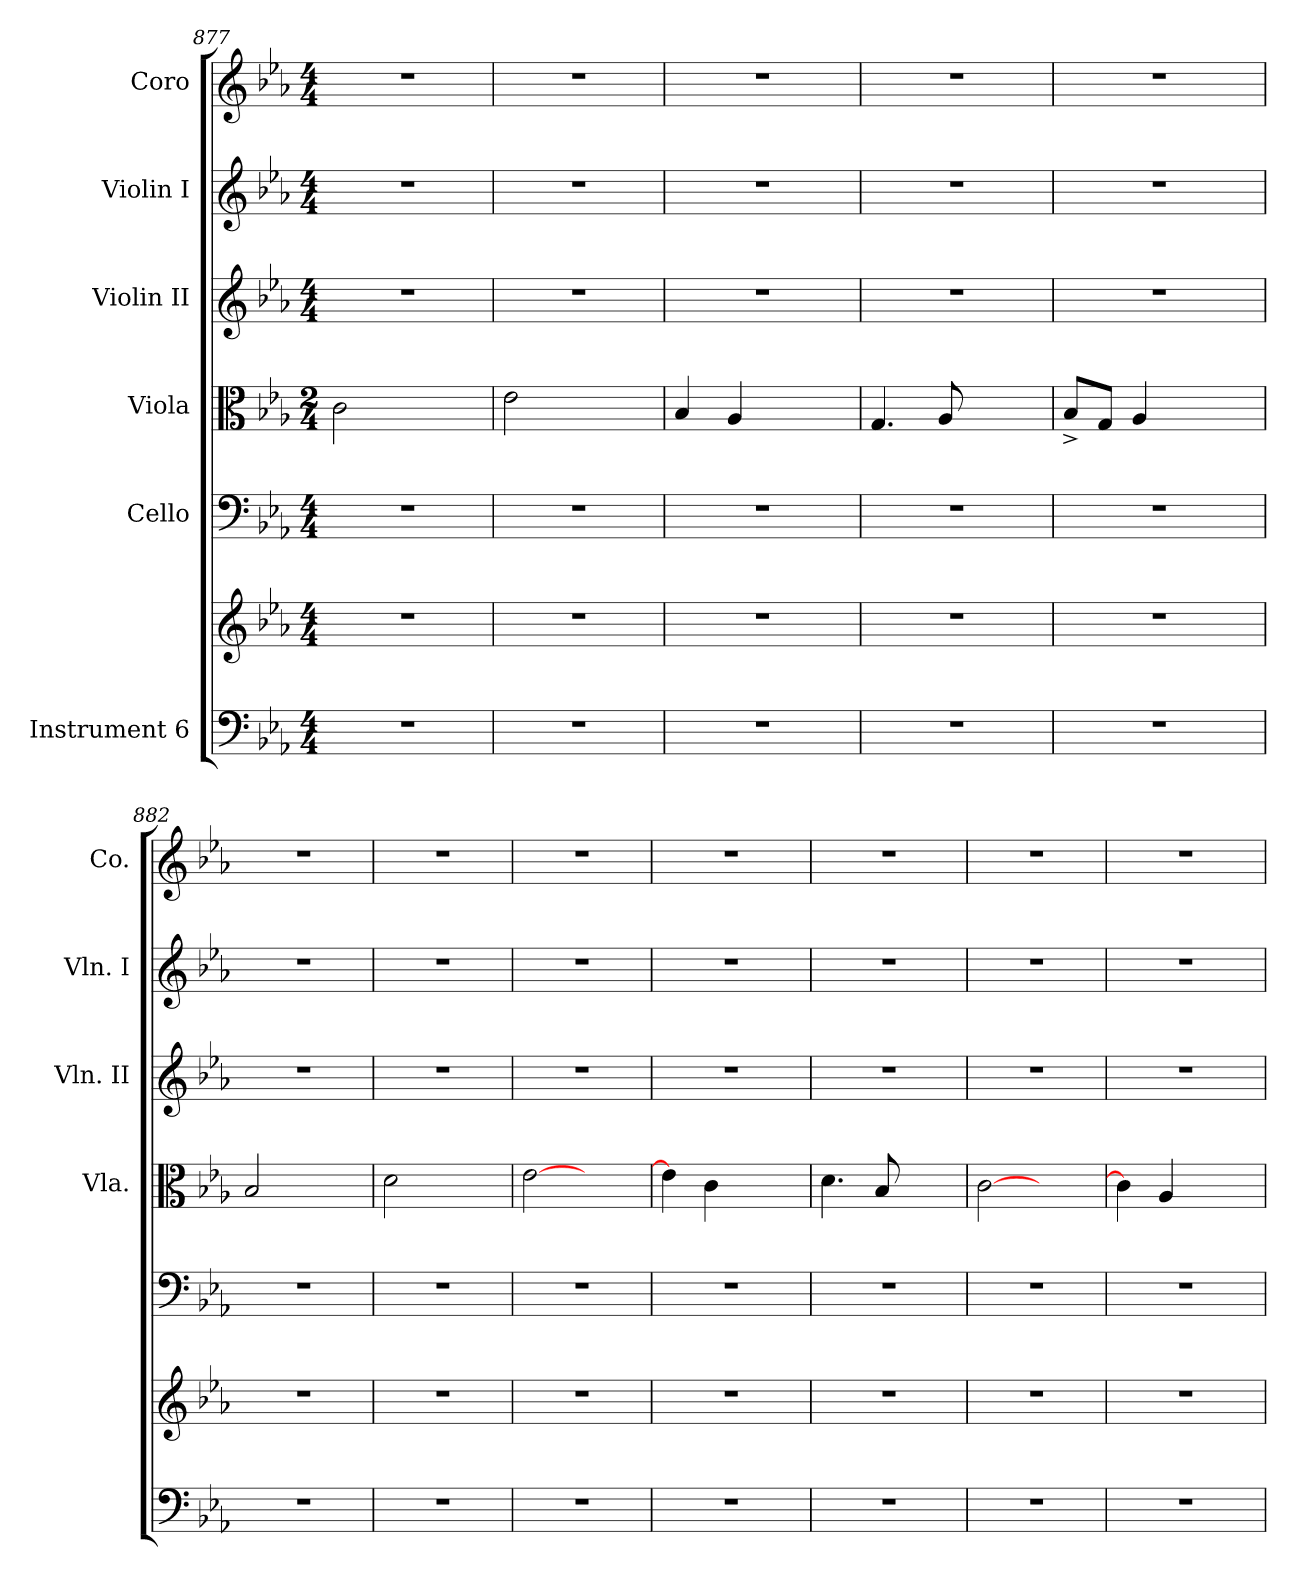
**kern	**kern	**kern	**kern	**kern	**kern	**kern
*part6	*part6	*part5	*part4	*part3	*part2	*part1
*staff7	*staff6	*staff5	*staff4	*staff3	*staff2	*staff1
*I"Instrument 6	*	*I"Cello	*I"Viola	*I"Violin II	*I"Violin I	*I"Coro
*	*	*	*I'Vla.	*I'Vln. II	*I'Vln. I	*I'Co.
*clefF4	*clefG2	*clefF4	*clefC3	*clefG2	*clefG2	*clefG2
*k[b-e-a-]	*k[b-e-a-]	*k[b-e-a-]	*k[b-e-a-]	*k[b-e-a-]	*k[b-e-a-]	*k[b-e-a-]
*E-:	*E-:	*E-:	*E-:	*E-:	*E-:	*E-:
*M4/4	*M4/4	*M4/4	*M2/4	*M4/4	*M4/4	*M4/4
=877	=877	=877	=877	=877	=877	=877
1r	1r	1r	2c\	1r	1r	1r
.	.	.	2ryy	.	.	.
=878	=878	=878	=878	=878	=878	=878
1r	1r	1r	2e-\	1r	1r	1r
.	.	.	2ryy	.	.	.
=879	=879	=879	=879	=879	=879	=879
1r	1r	1r	4B-/	1r	1r	1r
.	.	.	4A-/	.	.	.
.	.	.	2ryy	.	.	.
=880	=880	=880	=880	=880	=880	=880
1r	1r	1r	4.G/	1r	1r	1r
.	.	.	8A-/	.	.	.
.	.	.	2ryy	.	.	.
=881	=881	=881	=881	=881	=881	=881
1r	1r	1r	8B-^>/L	1r	1r	1r
.	.	.	8G/J	.	.	.
.	.	.	4A-/	.	.	.
.	.	.	2ryy	.	.	.
=882	=882	=882	=882	=882	=882	=882
1r	1r	1r	2B-/	1r	1r	1r
.	.	.	2ryy	.	.	.
=883	=883	=883	=883	=883	=883	=883
1r	1r	1r	2d\	1r	1r	1r
.	.	.	2ryy	.	.	.
=884	=884	=884	=884	=884	=884	=884
1r	1r	1r	[>2e-\	1r	1r	1r
.	.	.	2ryy	.	.	.
=885	=885	=885	=885	=885	=885	=885
1r	1r	1r	4e-\]	1r	1r	1r
.	.	.	4c\	.	.	.
.	.	.	2ryy	.	.	.
!!LO:LB:g=z
=886	=886	=886	=886	=886	=886	=886
1r	1r	1r	4.d\	1r	1r	1r
.	.	.	8B-/	.	.	.
.	.	.	2ryy	.	.	.
=887	=887	=887	=887	=887	=887	=887
1r	1r	1r	[>2c\	1r	1r	1r
.	.	.	2ryy	.	.	.
=888	=888	=888	=888	=888	=888	=888
1r	1r	1r	4c\]	1r	1r	1r
.	.	.	4A-/	.	.	.
.	.	.	2ryy	.	.	.
=	=	=	=	=	=	=
*-	*-	*-	*-	*-	*-	*-
